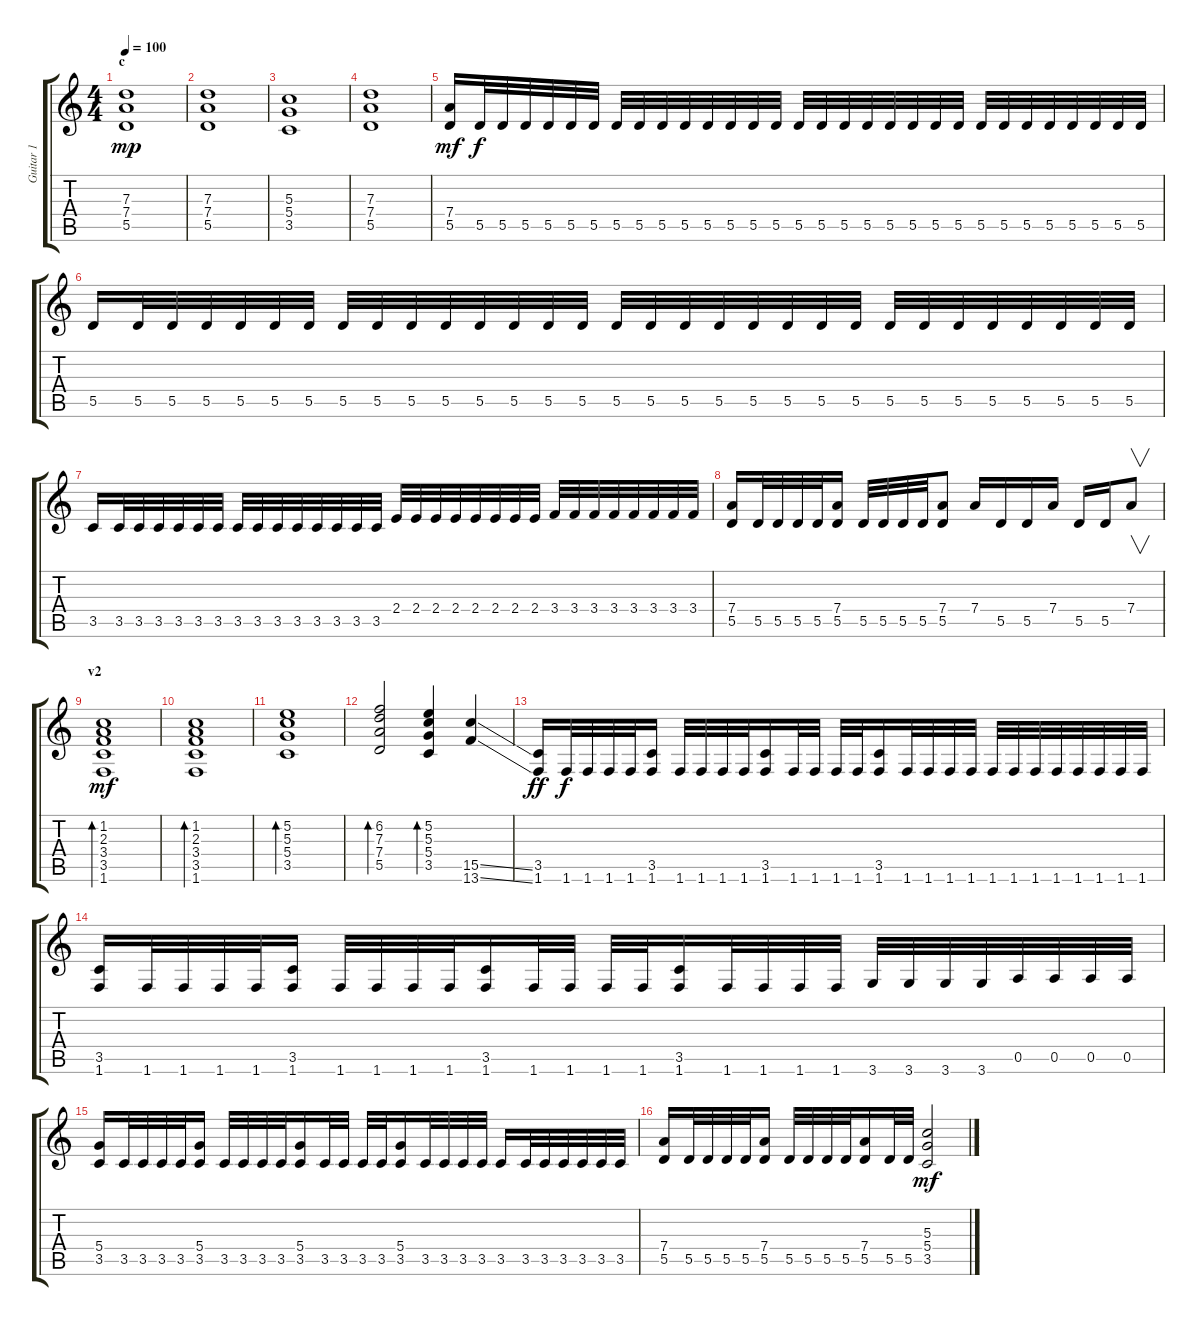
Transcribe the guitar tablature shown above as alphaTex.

\track ("Guitar 1" "Guitar 1") {instrument distortionguitar}
\staff {score tabs}
\tuning (E4 B3 G3 D3 A2 E2) {hide}
\ts (4 4)
\section ("" "c")
\tempo 100
\clef g2
\ks c
(7.3 7.4 5.5).1{dy mp} |
(7.3 7.4 5.5).1 |
(5.3 5.4 3.5).1 |
(7.3 7.4 5.5).1 |
(7.4 5.5).16{dy mf} 5.5.32{dy f} 5.5.32 5.5.32 5.5.32 5.5.32 5.5.32 5.5.32 5.5.32 5.5.32 5.5.32 5.5.32 5.5.32 5.5.32 5.5.32 5.5.32 5.5.32 5.5.32 5.5.32 5.5.32 5.5.32 5.5.32 5.5.32 5.5.32 5.5.32 5.5.32 5.5.32 5.5.32 5.5.32 5.5.32 5.5.32 |
5.5.16 5.5.32 5.5.32 5.5.32 5.5.32 5.5.32 5.5.32 5.5.32 5.5.32 5.5.32 5.5.32 5.5.32 5.5.32 5.5.32 5.5.32 5.5.32 5.5.32 5.5.32 5.5.32 5.5.32 5.5.32 5.5.32 5.5.32 5.5.32 5.5.32 5.5.32 5.5.32 5.5.32 5.5.32 5.5.32 5.5.32 |
3.5.16 3.5.32 3.5.32 3.5.32 3.5.32 3.5.32 3.5.32 3.5.32 3.5.32 3.5.32 3.5.32 3.5.32 3.5.32 3.5.32 3.5.32 2.4.32 2.4.32 2.4.32 2.4.32 2.4.32 2.4.32 2.4.32 2.4.32 3.4.32 3.4.32 3.4.32 3.4.32 3.4.32 3.4.32 3.4.32 3.4.32 |
(7.4 5.5).16 5.5.32 5.5.32 5.5.32 5.5.32 (7.4 5.5).16 5.5.32 5.5.32 5.5.32 5.5.32 (7.4 5.5).8 7.4.16 5.5.16 5.5.16 7.4.16 5.5.16 5.5.16 7.4.8{v} |
\section ("" "v2")
(1.2 2.3 3.4 3.5 1.6).1{bd 120 dy mf volume 12 instrument acousticguitarsteel} |
(1.2 2.3 3.4 3.5 1.6).1{bd 120} |
(5.2 5.3 5.4 3.5).1{bd 120} |
(6.2 7.3 7.4 5.5).2{bd 120} (5.2 5.3 5.4 3.5).4{bd 120} (15.5{ss} 13.6{ss}).4{volume 15 instrument distortionguitar} |
(3.5 1.6).16{dy ff} 1.6.32{dy f} 1.6.32 1.6.32 1.6.32 (3.5 1.6).16 1.6.32 1.6.32 1.6.32 1.6.32 (3.5 1.6).16 1.6.32 1.6.32 1.6.32 1.6.32 (3.5 1.6).16 1.6.32 1.6.32 1.6.32 1.6.32 1.6.32 1.6.32 1.6.32 1.6.32 1.6.32 1.6.32 1.6.32 1.6.32 |
(3.5 1.6).16 1.6.32 1.6.32 1.6.32 1.6.32 (3.5 1.6).16 1.6.32 1.6.32 1.6.32 1.6.32 (3.5 1.6).16 1.6.32 1.6.32 1.6.32 1.6.32 (3.5 1.6).16 1.6.32 1.6.32 1.6.32 1.6.32 3.6.32 3.6.32 3.6.32 3.6.32 0.5.32 0.5.32 0.5.32 0.5.32 |
(5.4 3.5).16 3.5.32 3.5.32 3.5.32 3.5.32 (5.4 3.5).16 3.5.32 3.5.32 3.5.32 3.5.32 (5.4 3.5).16 3.5.32 3.5.32 3.5.32 3.5.32 (5.4 3.5).16 3.5.32 3.5.32 3.5.32 3.5.32 3.5.16 3.5.32 3.5.32 3.5.32 3.5.32 3.5.32 3.5.32 |
(7.4 5.5).16 5.5.32 5.5.32 5.5.32 5.5.32 (7.4 5.5).16 5.5.32 5.5.32 5.5.32 5.5.32 (7.4 5.5).16 5.5.32 5.5.32 (5.3 5.4 3.5).2{dy mf}
